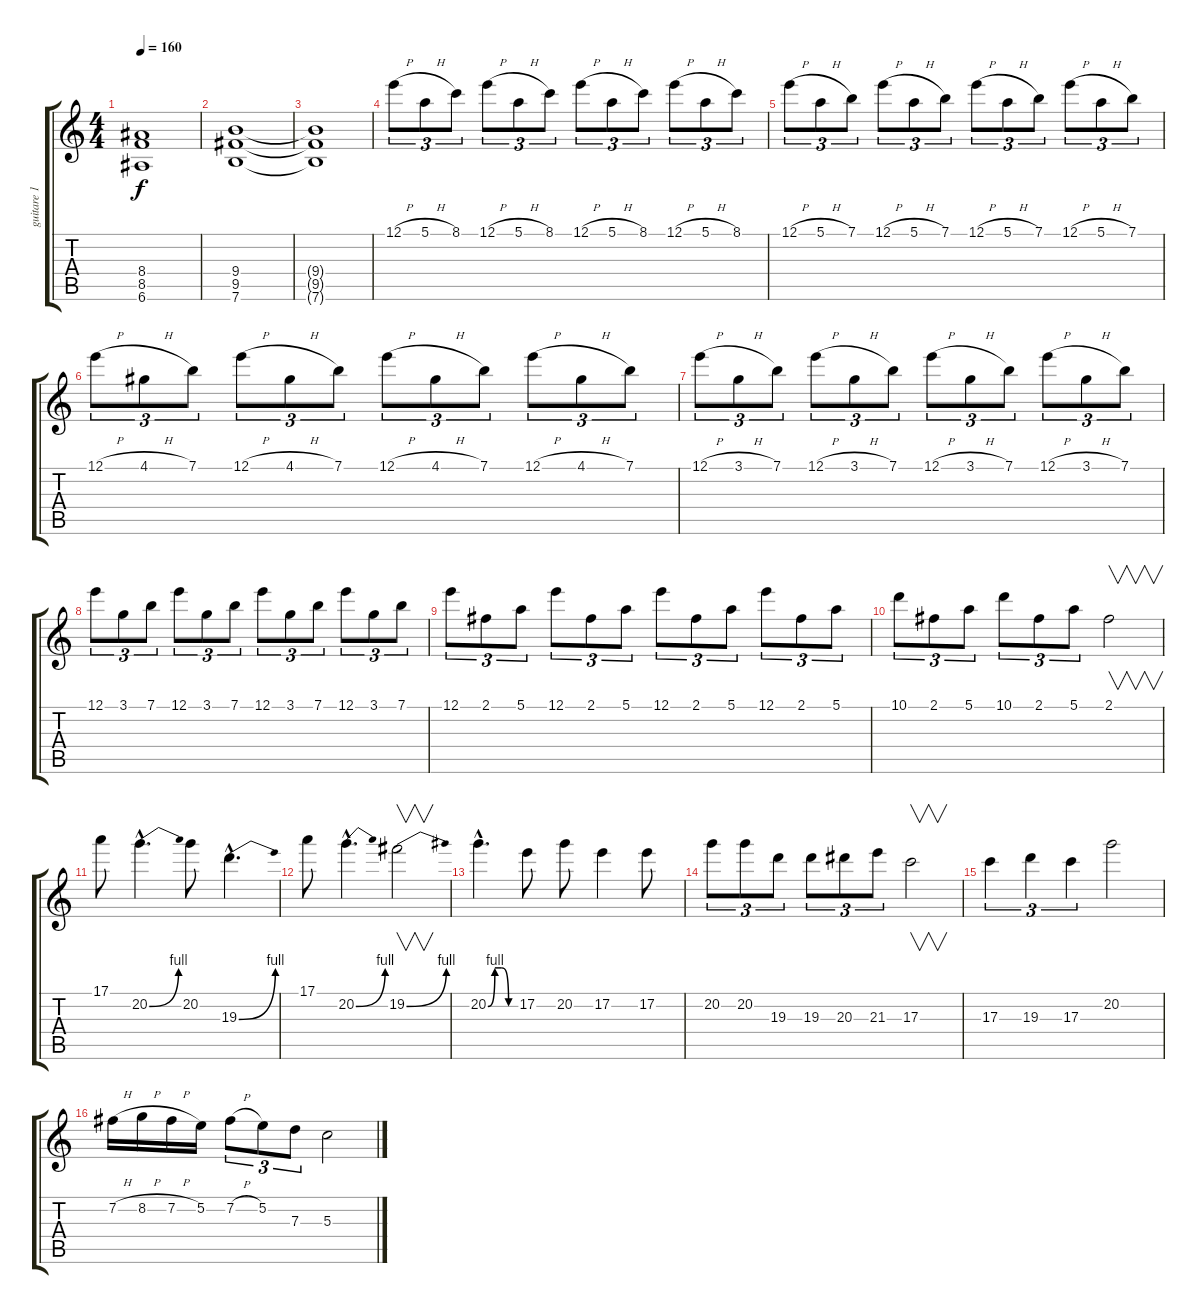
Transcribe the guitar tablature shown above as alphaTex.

\track ("guitare 1" "guitare 1") {instrument overdrivenguitar}
\staff {score tabs}
\tuning (E4 B3 G3 D3 A2 E2) {hide}
\ts (4 4)
\tempo 160
\clef g2
\ks c
(8.4 8.5 6.6).1{dy f} |
(9.4 9.5 7.6).1 |
(9.4{t} 9.5{t} 7.6{t}).1 |
12.1{h}.8{tu (3 2)} 5.1{h}.8{tu (3 2)} 8.1.8{tu (3 2)} 12.1{h}.8{tu (3 2)} 5.1{h}.8{tu (3 2)} 8.1.8{tu (3 2)} 12.1{h}.8{tu (3 2)} 5.1{h}.8{tu (3 2)} 8.1.8{tu (3 2)} 12.1{h}.8{tu (3 2)} 5.1{h}.8{tu (3 2)} 8.1.8{tu (3 2)} |
12.1{h}.8{tu (3 2)} 5.1{h}.8{tu (3 2)} 7.1.8{tu (3 2)} 12.1{h}.8{tu (3 2)} 5.1{h}.8{tu (3 2)} 7.1.8{tu (3 2)} 12.1{h}.8{tu (3 2)} 5.1{h}.8{tu (3 2)} 7.1.8{tu (3 2)} 12.1{h}.8{tu (3 2)} 5.1{h}.8{tu (3 2)} 7.1.8{tu (3 2)} |
12.1{h}.8{tu (3 2)} 4.1{h}.8{tu (3 2)} 7.1.8{tu (3 2)} 12.1{h}.8{tu (3 2)} 4.1{h}.8{tu (3 2)} 7.1.8{tu (3 2)} 12.1{h}.8{tu (3 2)} 4.1{h}.8{tu (3 2)} 7.1.8{tu (3 2)} 12.1{h}.8{tu (3 2)} 4.1{h}.8{tu (3 2)} 7.1.8{tu (3 2)} |
12.1{h}.8{tu (3 2)} 3.1{h}.8{tu (3 2)} 7.1.8{tu (3 2)} 12.1{h}.8{tu (3 2)} 3.1{h}.8{tu (3 2)} 7.1.8{tu (3 2)} 12.1{h}.8{tu (3 2)} 3.1{h}.8{tu (3 2)} 7.1.8{tu (3 2)} 12.1{h}.8{tu (3 2)} 3.1{h}.8{tu (3 2)} 7.1.8{tu (3 2)} |
12.1.8{tu (3 2)} 3.1.8{tu (3 2)} 7.1.8{tu (3 2)} 12.1.8{tu (3 2)} 3.1.8{tu (3 2)} 7.1.8{tu (3 2)} 12.1.8{tu (3 2)} 3.1.8{tu (3 2)} 7.1.8{tu (3 2)} 12.1.8{tu (3 2)} 3.1.8{tu (3 2)} 7.1.8{tu (3 2)} |
12.1.8{tu (3 2)} 2.1.8{tu (3 2)} 5.1.8{tu (3 2)} 12.1.8{tu (3 2)} 2.1.8{tu (3 2)} 5.1.8{tu (3 2)} 12.1.8{tu (3 2)} 2.1.8{tu (3 2)} 5.1.8{tu (3 2)} 12.1.8{tu (3 2)} 2.1.8{tu (3 2)} 5.1.8{tu (3 2)} |
10.1.8{tu (3 2)} 2.1.8{tu (3 2)} 5.1.8{tu (3 2)} 10.1.8{tu (3 2)} 2.1.8{tu (3 2)} 5.1.8{tu (3 2)} 2.1.2{v} |
17.1.8 20.2{be (bend 0 0 60 4) hac}.4{d} 20.2.8 19.3{be (bend 0 0 60 4) hac}.4{d} |
17.1.8 20.2{be (bend 0 0 60 4) hac}.4{d} 19.2{be (bend 0 0 60 4)}.2{v} |
20.2{be (custom 0 0 15 4 30 4 45 0 60 0) hac}.4{d} 17.2.8 20.2.8 17.2.4 17.2.8 |
20.2.8{tu (3 2)} 20.2.8{tu (3 2)} 19.3.8{tu (3 2)} 19.3.8{tu (3 2)} 20.3.8{tu (3 2)} 21.3.8{tu (3 2)} 17.3.2{v} |
17.3.4{tu (3 2)} 19.3.4{tu (3 2)} 17.3.4{tu (3 2)} 20.2.2 |
7.2{h}.16 8.2{h}.16 7.2{h}.16 5.2.16 7.2{h}.8{tu (3 2)} 5.2{h}.8{tu (3 2)} 7.3.8{tu (3 2)} 5.3.2
